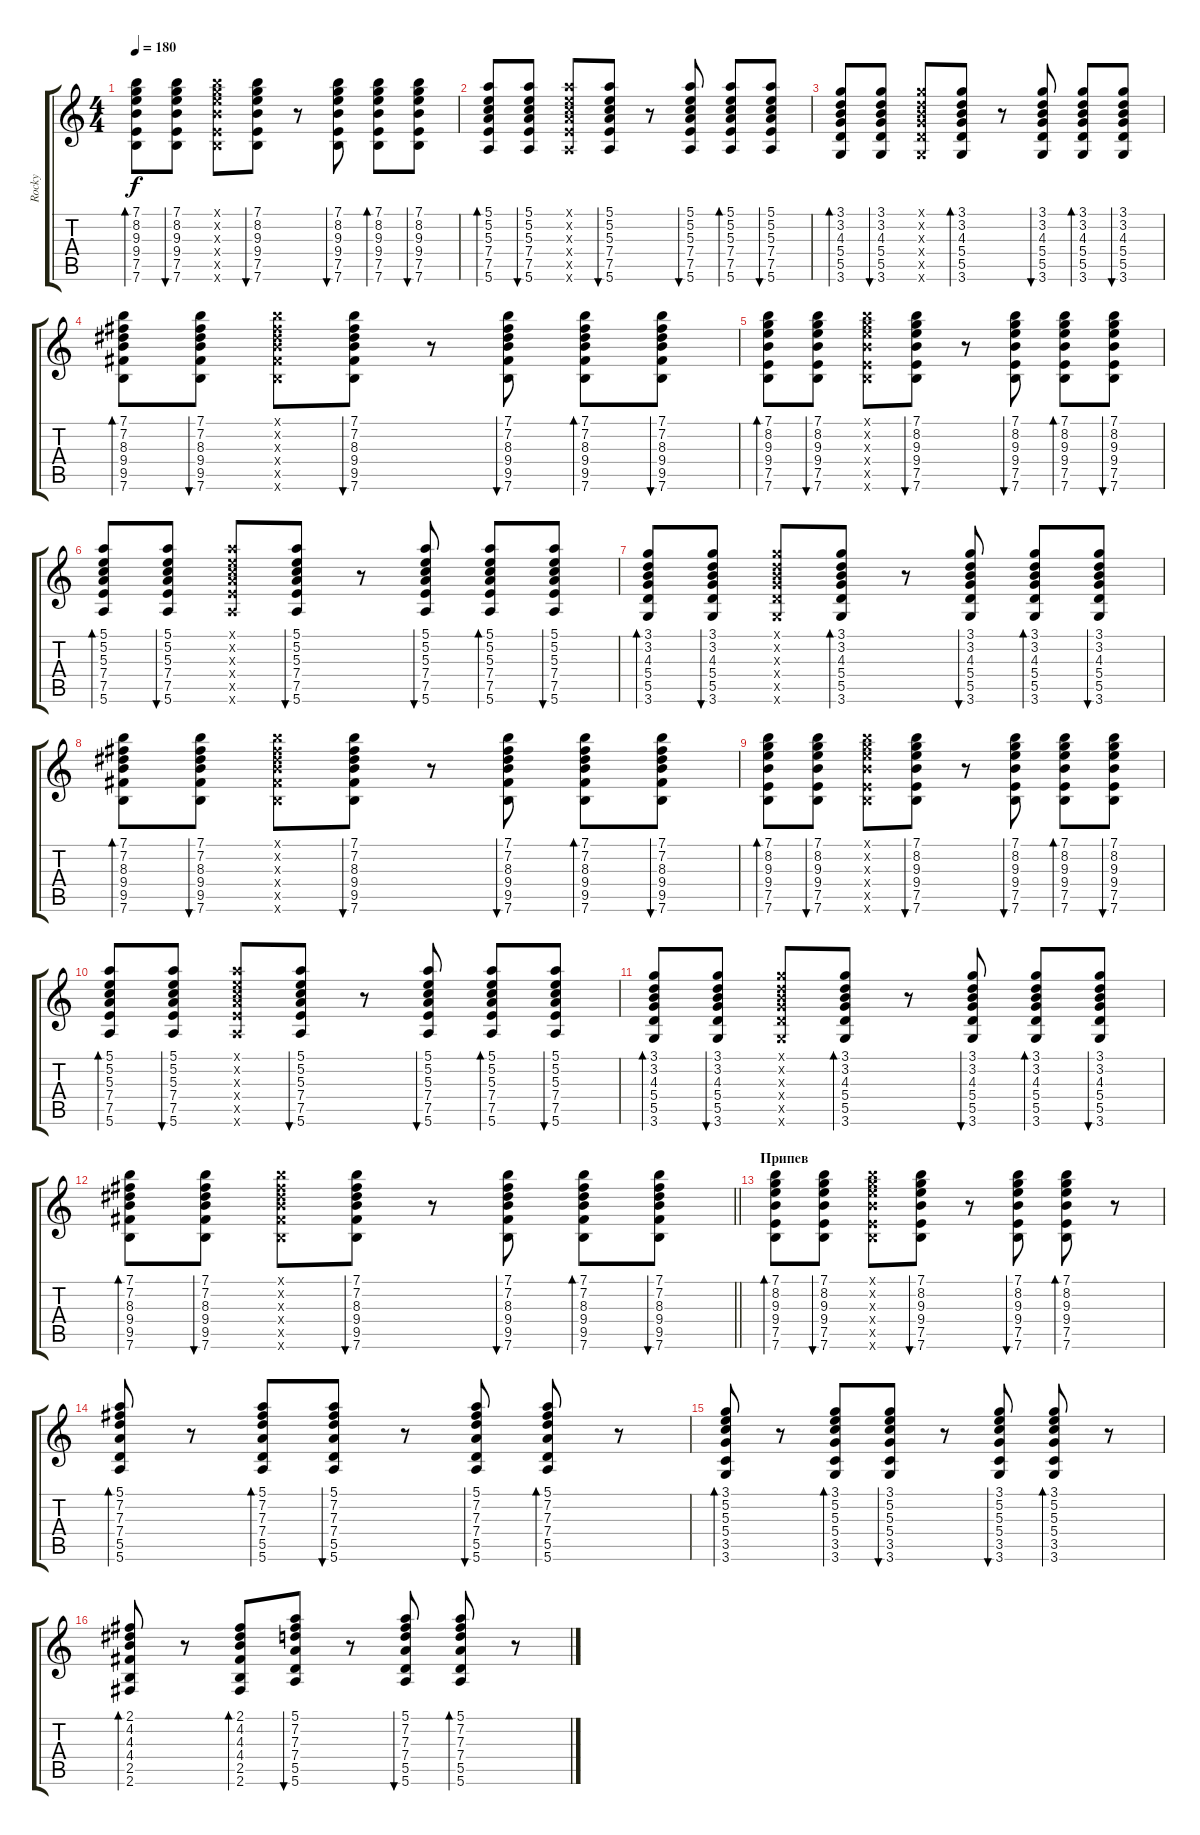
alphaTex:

\track ("Rocky" "Rocky") {instrument electricguitarclean}
\staff {score tabs}
\tuning (E4 B3 G3 D3 A2 E2) {hide}
\ts (4 4)
\tempo 180
\clef g2
\ks c
(7.1 8.2 9.3 9.4 7.5 7.6).8{bd 30 dy f} (7.1 8.2 9.3 9.4 7.5 7.6).8{bu 30} (7.1{x} 8.2{x} 9.3{x} 9.4{x} 7.5{x} 7.6{x}).8 (7.1 8.2 9.3 9.4 7.5 7.6).8{bu 30} r.8 (7.1 8.2 9.3 9.4 7.5 7.6).8{bu 30} (7.1 8.2 9.3 9.4 7.5 7.6).8{bd 30} (7.1 8.2 9.3 9.4 7.5 7.6).8{bu 30} |
(5.1 5.2 5.3 7.4 7.5 5.6).8{bd 30} (5.1 5.2 5.3 7.4 7.5 5.6).8{bu 30} (5.1{x} 5.2{x} 5.3{x} 7.4{x} 7.5{x} 5.6{x}).8 (5.1 5.2 5.3 7.4 7.5 5.6).8{bu 30} r.8 (5.1 5.2 5.3 7.4 7.5 5.6).8{bu 30} (5.1 5.2 5.3 7.4 7.5 5.6).8{bd 30} (5.1 5.2 5.3 7.4 7.5 5.6).8{bu 30} |
(3.1 3.2 4.3 5.4 5.5 3.6).8{bd 30} (3.1 3.2 4.3 5.4 5.5 3.6).8{bu 30} (3.1{x} 3.2{x} 4.3{x} 5.4{x} 5.5{x} 3.6{x}).8 (3.1 3.2 4.3 5.4 5.5 3.6).8{bd 30} r.8 (3.1 3.2 4.3 5.4 5.5 3.6).8{bu 30} (3.1 3.2 4.3 5.4 5.5 3.6).8{bd 30} (3.1 3.2 4.3 5.4 5.5 3.6).8{bu 30} |
(7.1 7.2 8.3 9.4 9.5 7.6).8{bd 30} (7.1 7.2 8.3 9.4 9.5 7.6).8{bu 30} (7.1{x} 7.2{x} 8.3{x} 9.4{x} 9.5{x} 7.6{x}).8 (7.1 7.2 8.3 9.4 9.5 7.6).8{bu 30} r.8 (7.1 7.2 8.3 9.4 9.5 7.6).8{bu 30} (7.1 7.2 8.3 9.4 9.5 7.6).8{bd 30} (7.1 7.2 8.3 9.4 9.5 7.6).8{bu 30} |
(7.1 8.2 9.3 9.4 7.5 7.6).8{bd 30} (7.1 8.2 9.3 9.4 7.5 7.6).8{bu 30} (7.1{x} 8.2{x} 9.3{x} 9.4{x} 7.5{x} 7.6{x}).8 (7.1 8.2 9.3 9.4 7.5 7.6).8{bu 30} r.8 (7.1 8.2 9.3 9.4 7.5 7.6).8{bu 30} (7.1 8.2 9.3 9.4 7.5 7.6).8{bd 30} (7.1 8.2 9.3 9.4 7.5 7.6).8{bu 30} |
(5.1 5.2 5.3 7.4 7.5 5.6).8{bd 30} (5.1 5.2 5.3 7.4 7.5 5.6).8{bu 30} (5.1{x} 5.2{x} 5.3{x} 7.4{x} 7.5{x} 5.6{x}).8 (5.1 5.2 5.3 7.4 7.5 5.6).8{bu 30} r.8 (5.1 5.2 5.3 7.4 7.5 5.6).8{bu 30} (5.1 5.2 5.3 7.4 7.5 5.6).8{bd 30} (5.1 5.2 5.3 7.4 7.5 5.6).8{bu 30} |
(3.1 3.2 4.3 5.4 5.5 3.6).8{bd 30} (3.1 3.2 4.3 5.4 5.5 3.6).8{bu 30} (3.1{x} 3.2{x} 4.3{x} 5.4{x} 5.5{x} 3.6{x}).8 (3.1 3.2 4.3 5.4 5.5 3.6).8{bd 30} r.8 (3.1 3.2 4.3 5.4 5.5 3.6).8{bu 30} (3.1 3.2 4.3 5.4 5.5 3.6).8{bd 30} (3.1 3.2 4.3 5.4 5.5 3.6).8{bu 30} |
(7.1 7.2 8.3 9.4 9.5 7.6).8{bd 30} (7.1 7.2 8.3 9.4 9.5 7.6).8{bu 30} (7.1{x} 7.2{x} 8.3{x} 9.4{x} 9.5{x} 7.6{x}).8 (7.1 7.2 8.3 9.4 9.5 7.6).8{bu 30} r.8 (7.1 7.2 8.3 9.4 9.5 7.6).8{bu 30} (7.1 7.2 8.3 9.4 9.5 7.6).8{bd 30} (7.1 7.2 8.3 9.4 9.5 7.6).8{bu 30} |
(7.1 8.2 9.3 9.4 7.5 7.6).8{bd 30} (7.1 8.2 9.3 9.4 7.5 7.6).8{bu 30} (7.1{x} 8.2{x} 9.3{x} 9.4{x} 7.5{x} 7.6{x}).8 (7.1 8.2 9.3 9.4 7.5 7.6).8{bu 30} r.8 (7.1 8.2 9.3 9.4 7.5 7.6).8{bu 30} (7.1 8.2 9.3 9.4 7.5 7.6).8{bd 30} (7.1 8.2 9.3 9.4 7.5 7.6).8{bu 30} |
(5.1 5.2 5.3 7.4 7.5 5.6).8{bd 60} (5.1 5.2 5.3 7.4 7.5 5.6).8{bu 30} (5.1{x} 5.2{x} 5.3{x} 7.4{x} 7.5{x} 5.6{x}).8 (5.1 5.2 5.3 7.4 7.5 5.6).8{bu 30} r.8 (5.1 5.2 5.3 7.4 7.5 5.6).8{bu 30} (5.1 5.2 5.3 7.4 7.5 5.6).8{bd 30} (5.1 5.2 5.3 7.4 7.5 5.6).8{bu 30} |
(3.1 3.2 4.3 5.4 5.5 3.6).8{bd 30} (3.1 3.2 4.3 5.4 5.5 3.6).8{bu 30} (3.1{x} 3.2{x} 4.3{x} 5.4{x} 5.5{x} 3.6{x}).8 (3.1 3.2 4.3 5.4 5.5 3.6).8{bd 30} r.8 (3.1 3.2 4.3 5.4 5.5 3.6).8{bu 30} (3.1 3.2 4.3 5.4 5.5 3.6).8{bd 30} (3.1 3.2 4.3 5.4 5.5 3.6).8{bu 30} |
\barLineRight lightlight
(7.1 7.2 8.3 9.4 9.5 7.6).8{bd 30} (7.1 7.2 8.3 9.4 9.5 7.6).8{bu 30} (7.1{x} 7.2{x} 8.3{x} 9.4{x} 9.5{x} 7.6{x}).8 (7.1 7.2 8.3 9.4 9.5 7.6).8{bu 30} r.8 (7.1 7.2 8.3 9.4 9.5 7.6).8{bu 30} (7.1 7.2 8.3 9.4 9.5 7.6).8{bd 30} (7.1 7.2 8.3 9.4 9.5 7.6).8{bu 30} |
\section ("" "Припев")
(7.1 8.2 9.3 9.4 7.5 7.6).8{bd 60} (7.1 8.2 9.3 9.4 7.5 7.6).8{bu 60} (7.1{x} 8.2{x} 9.3{x} 9.4{x} 7.5{x} 7.6{x}).8 (7.1 8.2 9.3 9.4 7.5 7.6).8{bu 60} r.8 (7.1 8.2 9.3 9.4 7.5 7.6).8{bu 60} (7.1 8.2 9.3 9.4 7.5 7.6).8{bd 60} r.8 |
(5.1 7.2 7.3 7.4 5.5 5.6).8{bd 60} r.8 (5.1 7.2 7.3 7.4 5.5 5.6).8{bd 60} (5.1 7.2 7.3 7.4 5.5 5.6).8{bu 60} r.8 (5.1 7.2 7.3 7.4 5.5 5.6).8{bu 60} (5.1 7.2 7.3 7.4 5.5 5.6).8{bd 60} r.8 |
(3.1 5.2 5.3 5.4 3.5 3.6).8{bd 60} r.8 (3.1 5.2 5.3 5.4 3.5 3.6).8{bd 60} (3.1 5.2 5.3 5.4 3.5 3.6).8{bu 60} r.8 (3.1 5.2 5.3 5.4 3.5 3.6).8{bu 60} (3.1 5.2 5.3 5.4 3.5 3.6).8{bd 60} r.8 |
(2.1 4.2 4.3 4.4 2.5 2.6).8{bd 60} r.8 (2.1 4.2 4.3 4.4 2.5 2.6).8{bd 60} (5.1 7.2 7.3 7.4 5.5 5.6).8{bu 60} r.8 (5.1 7.2 7.3 7.4 5.5 5.6).8{bu 60} (5.1 7.2 7.3 7.4 5.5 5.6).8{bd 60} r.8
